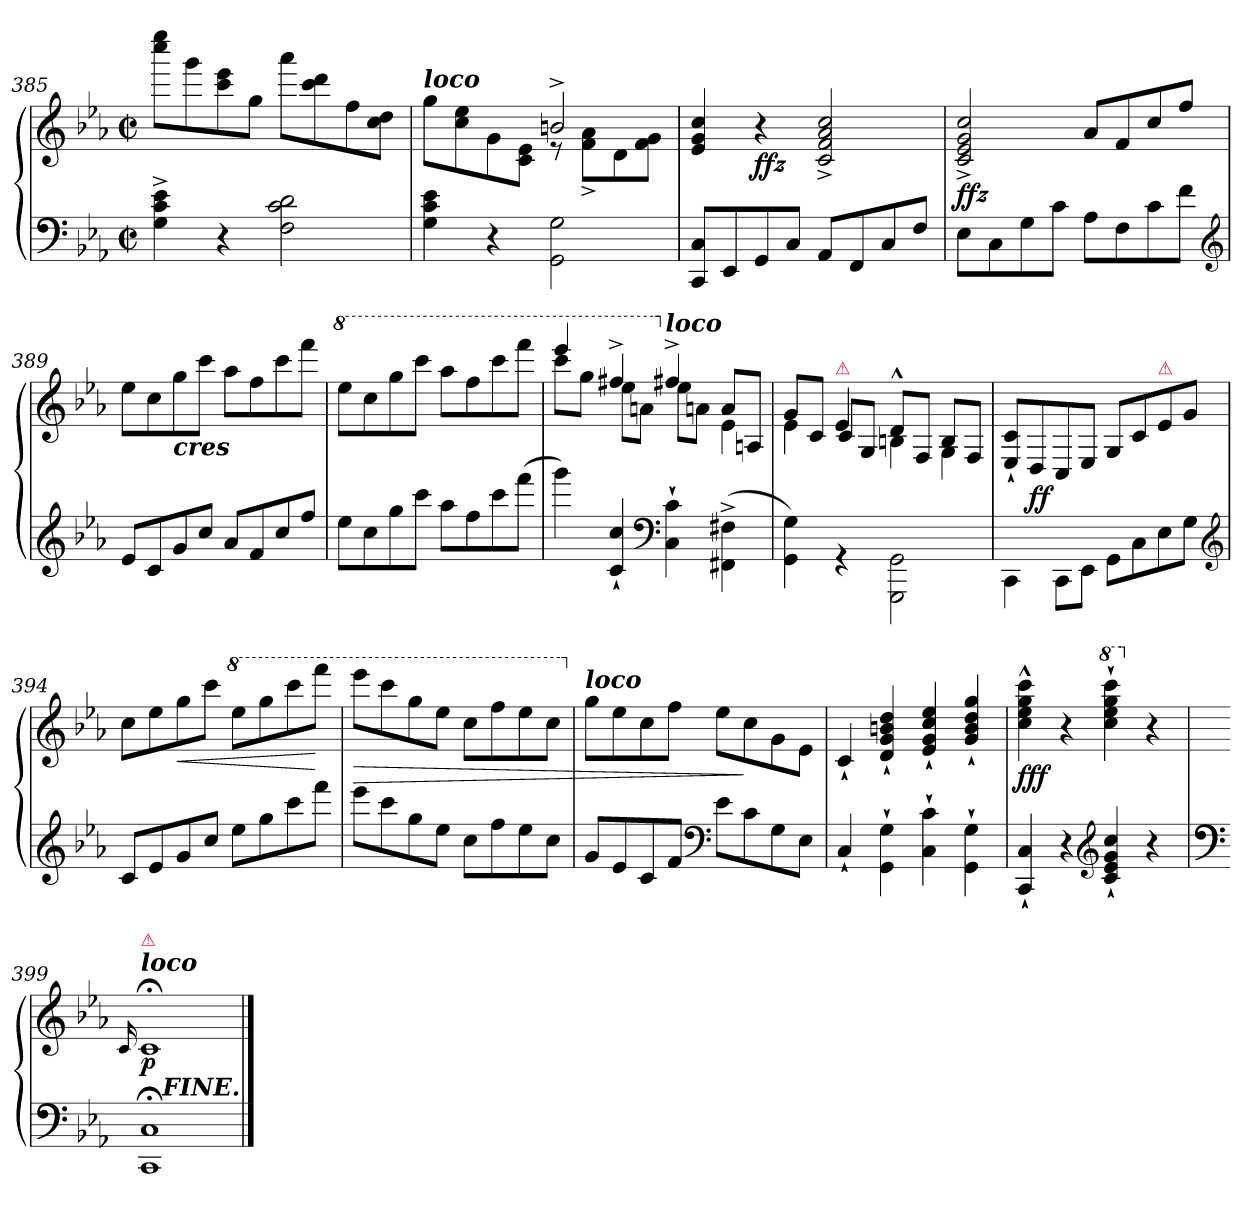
**kern	**kern	**dynam
*part1	*part1	*part1
*staff2	*staff1	*staff1/2
*clefF4	*clefG2	*
*k[b-e-a-]	*k[b-e-a-]	*
*c:	*c:	*
*M2/2	*M2/2	*
*met(c|)	*met(c|)	*
=385	=385	=385
4G^ 4c^ 4e-^	8cccc 8eeee-L	.
.	8ggg	.
4r	8ccc 8eee-	.
.	8ggJ	.
2F 2c 2d	8aaa-\L	.
.	8ccc\ 8ddd\	.
.	8ff\	.
.	8cc\ 8dd\J	.
=386	=386	=386
*	*^	*
!	!LO:TX:a:Bi:t=loco	!	!
4G 4c 4e-	2ryy	8gg\L	.
.	.	8cc\ 8ee-\	.
4r	.	8g\	.
.	.	8c\ 8e-\J	.
2GG\ 2G\	2bn^>	8re	.
.	.	8f^ 8a-^L	.
.	.	8d	.
.	.	8f 8gJ	.
*	*v	*v	*
=387	=387	=387
8CC 8CL	4e- 4g 4cc	.
8EE-	.	.
!	!	!LO:DY:b
8GG	4r	ffz
8CJ	.	.
8AA-L	2c^> 2f^> 2a-^> 2cc^>	.
8FF	.	.
8C	.	.
8FJ	.	.
=388	=388	=388
!	!	!LO:DY:b
8E-L	2c^> 2e-^> 2g^> 2cc^>	ffz
8C	.	.
8G	.	.
8cJ	.	.
8A-L	8a-/L	.
8F	8f/	.
8c	8cc/	.
8fJ	8ff/J	.
*clefG2	*	*
=389	=389	=389
8e-L	8ee-L	.
8c	8cc	.
!	!LO:TX:b:Bi:t=cres	!
8g	8gg	.
8ccJ	8cccJ	.
8a-/L	8aa-L	.
8f/	8ff	.
8cc/	8ccc	.
8ff/J	8fffJ	.
=390	=390	=390
*	*8va	*
8ee-L	8eee-L	.
8cc	8ccc	.
8gg	8ggg	.
8cccJ	8ccccJ	.
8aa-L	8aaa-L	.
8ff	8fff	.
8ccc	8cccc	.
(8fffJ	8ffffJ	.
=391	=391	=391
*	*^	*
4ggg)	4eeee-	8ccccL	.
.	.	8gggJ	.
4c` 4cc`	4fff#X^	8eee-L	.
.	.	8aanJ	.
*clefF4	*	*	*
*	*X8va	*	*
!	!LO:TX:a:Bi:t=loco	!	!
4C` 4c`	4ff#X^	8ee-L	.
.	.	8anJ	.
(4FF#X^>\ 4F#X^>\	8aL	4e-	.
.	8AnJ	.	.
=392	=392	=392	=392
4GG\ 4G\)	8gL	4e-	.
.	8cJ	.	.
!	!LO:TX:a:color=crimson:t=⚠	!	!
4rGG	4e-	8c\L	.
.	.	8G/J	.
2GGG\ 2GG\	8d^^/L	4Bn\	.
.	8F/J	.	.
.	8B/L	4G\	.
.	8F/J	.	.
*	*v	*v	*
=393	=393	=393
4CC\	8E-`>/ 8c`>/L	.
!	!	!LO:DY:b
.	8D/	ff
8CC\L	8C/	.
8EE-\J	8E-/J	.
8GG\L	8G/L	.
8C\	8c/	.
!	!LO:TX:a:color=crimson:t=⚠	!
8E-	8e-	.
8GJ	8gJ	.
*clefG2	*	*
=394	=394	=394
8cL	8ccL	.
8e-	8ee-	.
!	!	!LO:HP:b
8g	8gg	<
8ccJ	8cccJ	.
*	*8va	*
8ee-L	8eee-L	.
8gg	8ggg	.
8ccc	8cccc	.
8fffJ	8ffffJ	[
=395	=395	=395
!	!	!LO:HP:b
8eee-L	8eeee-L	>
8ccc	8cccc	.
8gg	8ggg	.
8ee-J	8eee-J	.
8ccL	8cccL	.
8ff	8fff	.
8ee-	8eee-	.
8ccJ	8cccJ	.
=396	=396	=396
*	*X8va	*
!	!LO:TX:a:Bi:t=loco	!
8gL	8ggL	.
8e-	8ee-	.
8c	8cc	.
8fJ	8ffJ	.
*clefF4	*	*
8e-L	8ee-\L	.
8c	8cc\	]
8G	8g\	.
8E-J	8e-\J	.
=397	=397	=397
4C`<	4c`<	.
4GG`>\ 4G`>\	4d` 4g` 4bn` 4dd`	.
4C`> 4c`>	4e-` 4g` 4cc` 4ee-`	.
4GG`>\ 4G`>\	4g`/ 4b`/ 4dd`/ 4gg`/	.
=398	=398	=398
!	!	!LO:DY:b
4CC`</ 4C`</	4cc^^> 4ee-^^> 4gg^^> 4ccc^^>	fff
4r	4r	.
*clefG2	*	*
*	*8va	*
4c`< 4e-`< 4g`< 4cc`<	4ccc`> 4eee-`> 4ggg`> 4cccc`>	.
*	*X8va	*
4r	4r	.
=399	=399	=399
*clefF4	*	*
.	16qqc/	.
!	!LO:TX:a:Bi:t=loco	!
!	!LO:TX:a:color=crimson:t=⚠	!
!	!	!LO:DY:b
1CC;< 1C;<	1c;<	p
!LO:TX:a:Bi:t=FINE.	!	!
==	==	==
*-	*-	*-
